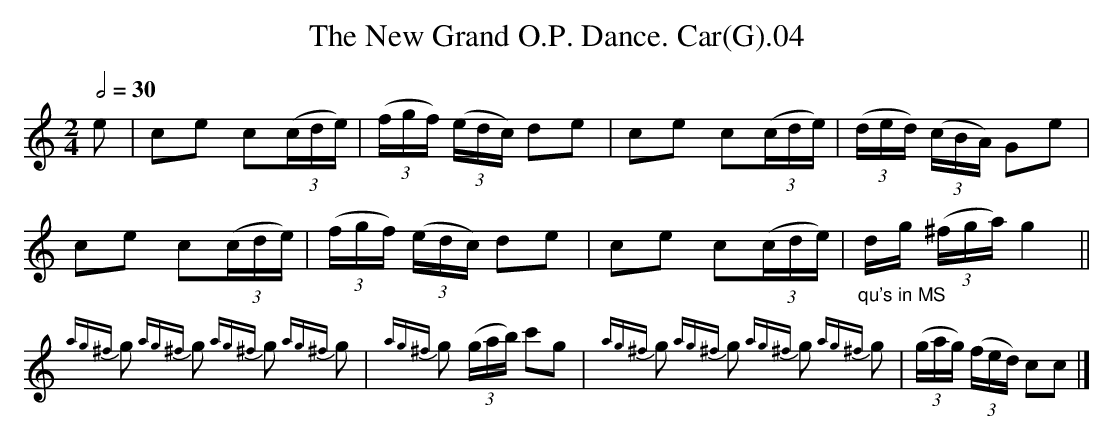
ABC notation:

X:1
T:New Grand O.P. Dance. Car(G).04, The
M:2/4
L:1/8
Q:1/2=30
K:C
e|ce c((3c/d/e/)|((3f/g/f/) ((3e/d/c/) de|\
ce c((3c/d/e/)|((3d/e/d/) ((3c/B/A/) Ge|
ce c((3c/d/e/)|((3f/g/f/) ((3e/d/c/) de|\
ce c((3c/d/e/)|"_qu's in MS"d/g/ ((3^f/g/a/) g2||
{ag^f}g {ag^f}g {ag^f}g {ag^f}g |{ag^f}g ((3g/a/b/) c'g|\
{ag^f}g {ag^f}g {ag^f}g {ag^f}g |((3g/a/g/) ((3f/e/d/) cc|]
